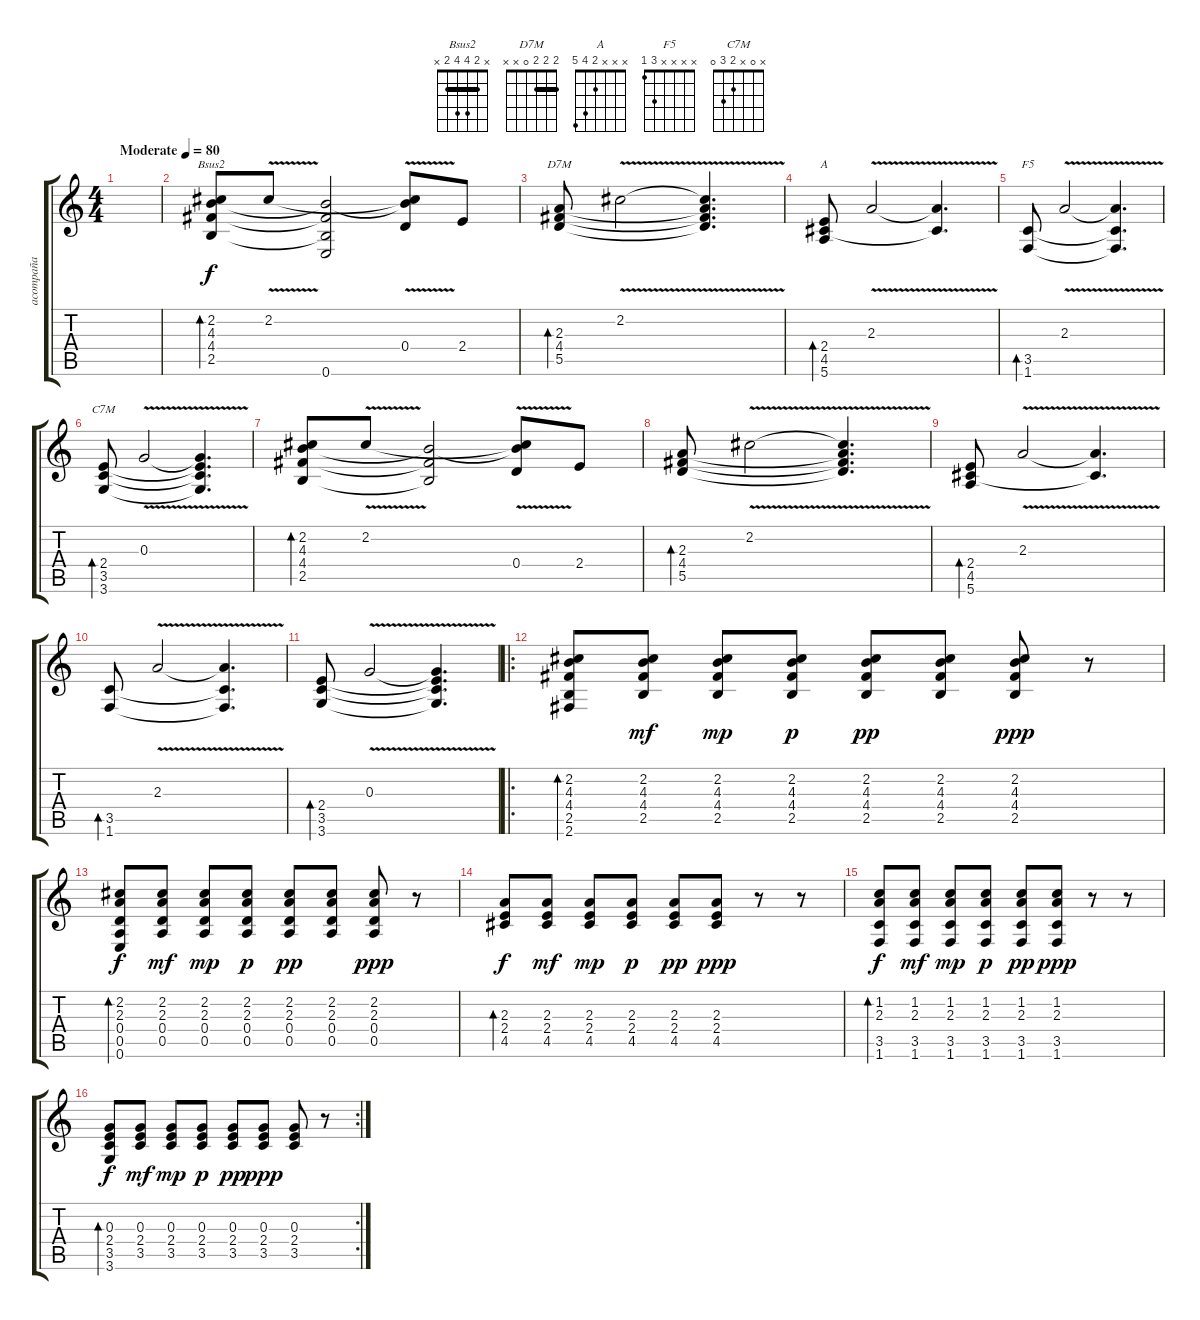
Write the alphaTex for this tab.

\track ("acompaña" "acompaña") {instrument electricguitarjazz}
\staff {score tabs}
\tuning (E4 B3 G3 D3 A2 E2) {hide}
\chord ("Bsus2" x 2 4 4 2 x) {barre 2}
\chord ("D7M" 2 2 2 0 x x) {barre 2}
\chord ("A" x x x 2 4 5)
\chord ("F5" x x x x 3 1)
\chord ("C7M" x 0 x 2 3 0)
\ts (4 4)
\tempo (80 "Moderate")
\clef g2
\ks c
|
(2.2 4.3 4.4 2.5).8{bd 120 ch "Bsus2"} 2.2{v}.8 (4.3{t} 4.4{t} 2.5{t} 0.6).2 (2.2{t} 4.3{t} 0.4).8 2.4.8 |
(2.3 4.4 5.5).8{bd 120 ch "D7M"} 2.2{v}.2 (2.2{t} 2.3{t} 4.4{t} 5.5{t}).4{d} |
(2.4 4.5 5.6).8{bd 120 ch "A"} 2.3{v}.2 (2.3{t} 4.5{t}).4{d} |
(3.5 1.6).8{bd 480 ch "F5"} 2.3{v}.2 (2.3{t} 3.5{t} 1.6{t}).4{d} |
(2.4 3.5 3.6).8{bd 120 ch "C7M"} 0.3{v}.2 (0.3{t} 2.4{t} 3.5{t} 3.6{t}).4{d} |
(2.2 4.3 4.4 2.5).8{bd 120} 2.2{v}.8 (4.3{t} 4.4{t} 2.5{t}).2 (2.2{t} 4.3{t} 0.4).8 2.4.8 |
(2.3 4.4 5.5).8{bd 120} 2.2{v}.2 (2.2{t} 2.3{t} 4.4{t} 5.5{t}).4{d} |
(2.4 4.5 5.6).8{bd 120} 2.3{v}.2 (2.3{t} 4.5{t}).4{d} |
(3.5 1.6).8{bd 240} 2.3{v}.2 (2.3{t} 3.5{t} 1.6{t}).4{d} |
(2.4 3.5 3.6).8{bd 120} 0.3{v}.2 (0.3{t} 2.4{t} 3.5{t} 3.6{t}).4{d} |
\ro
(2.2 4.3 4.4 2.5 2.6).8{bd 60 instrument overdrivenguitar} (2.2 4.3 4.4 2.5).8{dy mf} (2.2 4.3 4.4 2.5).8{dy mp} (2.2 4.3 4.4 2.5).8{dy p} (2.2 4.3 4.4 2.5).8{dy pp} (2.2 4.3 4.4 2.5).8 (2.2 4.3 4.4 2.5).8{dy ppp} r.8 |
(2.2 2.3 0.4 0.5 0.6).8{bd 60 dy f} (2.2 2.3 0.4 0.5).8{dy mf} (2.2 2.3 0.4 0.5).8{dy mp} (2.2 2.3 0.4 0.5).8{dy p} (2.2 2.3 0.4 0.5).8{dy pp} (2.2 2.3 0.4 0.5).8 (2.2 2.3 0.4 0.5).8{dy ppp} r.8 |
(2.3 2.4 4.5).8{bd 60 dy f} (2.3 2.4 4.5).8{dy mf} (2.3 2.4 4.5).8{dy mp} (2.3 2.4 4.5).8{dy p} (2.3 2.4 4.5).8{dy pp} (2.3 2.4 4.5).8{dy ppp} r.8 r.8 |
(1.2 2.3 3.5 1.6).8{bd 60 dy f} (1.2 2.3 3.5 1.6).8{dy mf} (1.2 2.3 3.5 1.6).8{dy mp} (1.2 2.3 3.5 1.6).8{dy p} (1.2 2.3 3.5 1.6).8{dy pp} (1.2 2.3 3.5 1.6).8{dy ppp} r.8 r.8 |
\rc 2
(0.3 2.4 3.5 3.6).8{bd 60 dy f} (0.3 2.4 3.5).8{dy mf} (0.3 2.4 3.5).8{dy mp} (0.3 2.4 3.5).8{dy p} (0.3 2.4 3.5).8{dy pp} (0.3 2.4 3.5).8{dy ppp} (0.3 2.4 3.5).8 r.8
